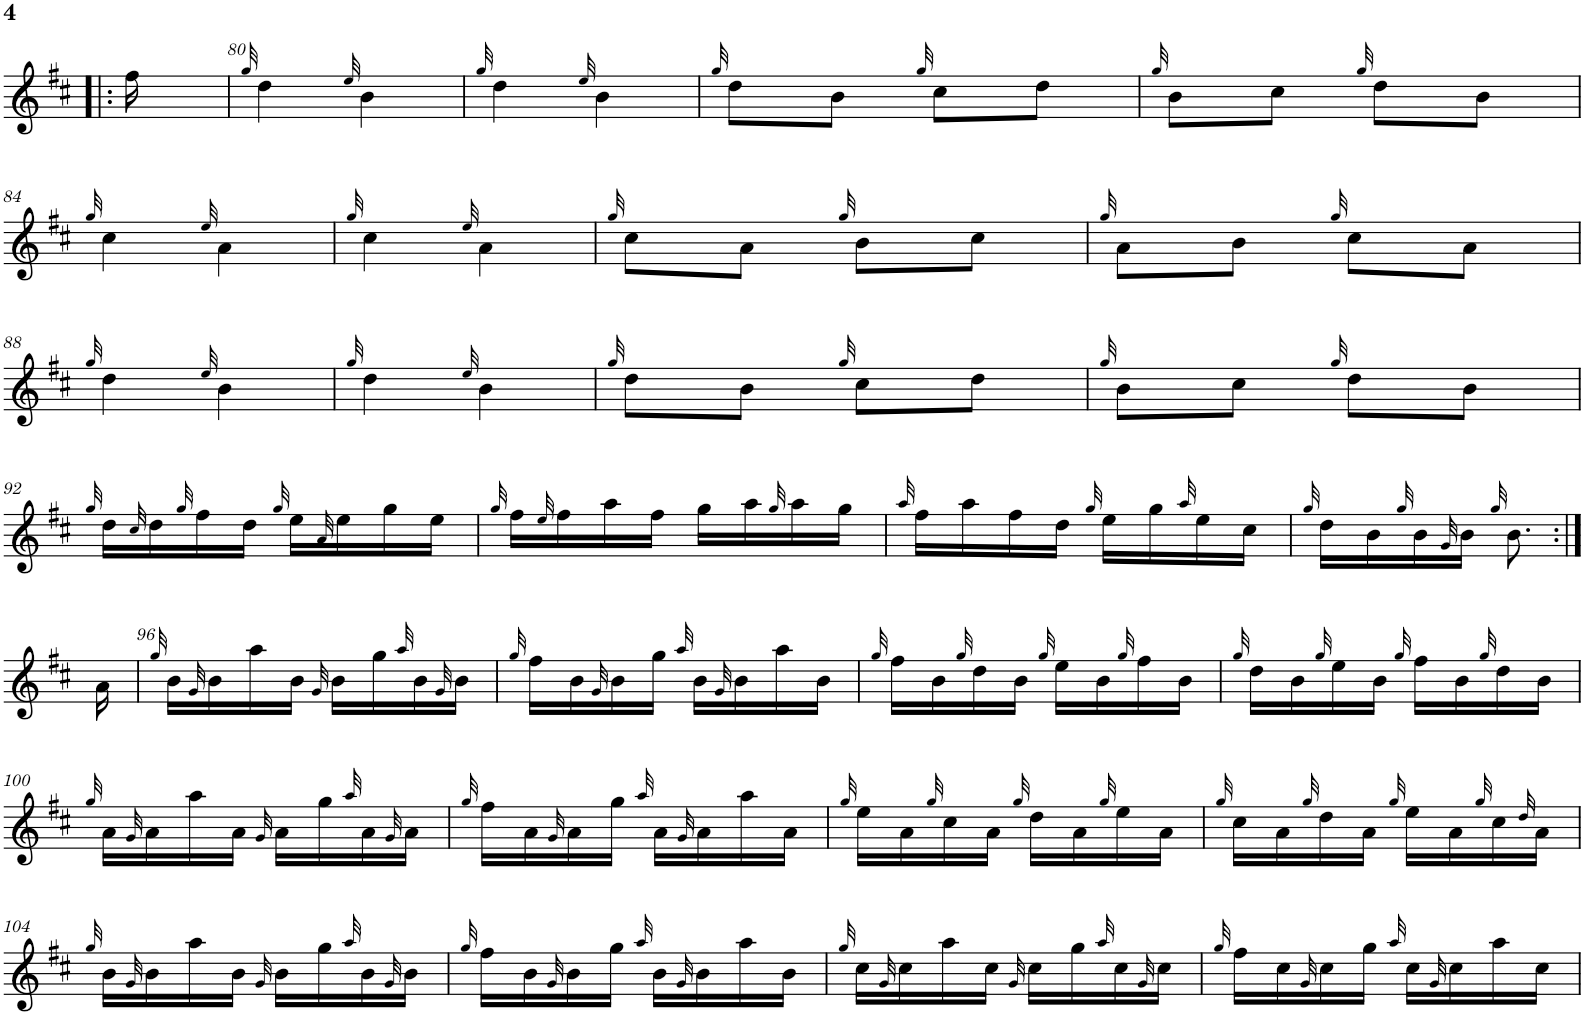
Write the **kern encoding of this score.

**kern
*part1
*staff1
*I"Bagpipe
*I'Bag
!!LO:PB:g=z
*clefG2
*k[f#c#]
*M2/4
=79X3!|:
16ff#\
=80
32qgg/
4dd\
32qee/
4b\
=81
32qgg/
4dd\
32qee/
4b\
=82
32qgg/
8dd\L
8b\J
32qgg/
8cc#\L
8dd\J
=83
32qgg/
8b\L
8cc#\J
32qgg/
8dd\L
8b\J
!!LO:LB:g=z
=84
32qgg/
4cc#\
32qee/
4a\
=85
32qgg/
4cc#\
32qee/
4a\
=86
32qgg/
8cc#\L
8a\J
32qgg/
8b\L
8cc#\J
=87
32qgg/
8a\L
8b\J
32qgg/
8cc#\L
8a\J
!!LO:LB:g=z
=88
32qgg/
4dd\
32qee/
4b\
=89
32qgg/
4dd\
32qee/
4b\
=90
32qgg/
8dd\L
8b\J
32qgg/
8cc#\L
8dd\J
=91
32qgg/
8b\L
8cc#\J
32qgg/
8dd\L
8b\J
!!LO:LB:g=z
=92
32qgg/
16dd\LL
32qcc#/
16dd\
32qgg/
16ff#\
16dd\JJ
32qgg/
16ee\LL
32qa/
16ee\
16gg\
16ee\JJ
=93
32qgg/
16ff#\LL
32qee/
16ff#\
16aa\
16ff#\JJ
16gg\LL
16aa\
32qgg/
16aa\
16gg\JJ
=94
32qaa/
16ff#\LL
16aa\
16ff#\
16dd\JJ
32qgg/
16ee\LL
16gg\
32qaa/
16ee\
16cc#\JJ
=95
32qgg/
16dd\LL
16b\
32qgg/
16b\
32qg/
16b\JJ
32qgg/
8.b\
!!LO:LB:g=z
=95X4:|!
16a\
=96
32qgg/
16b\LL
32qg/
16b\
16aa\
16b\JJ
32qg/
16b\LL
16gg\
32qaa/
16b\
32qg/
16b\JJ
=97
32qgg/
16ff#\LL
16b\
32qg/
16b\
16gg\JJ
32qaa/
16b\LL
32qg/
16b\
16aa\
16b\JJ
=98
32qgg/
16ff#\LL
16b\
32qgg/
16dd\
16b\JJ
32qgg/
16ee\LL
16b\
32qgg/
16ff#\
16b\JJ
=99
32qgg/
16dd\LL
16b\
32qgg/
16ee\
16b\JJ
32qgg/
16ff#\LL
16b\
32qgg/
16dd\
16b\JJ
!!LO:LB:g=z
=100
32qgg/
16a\LL
32qg/
16a\
16aa\
16a\JJ
32qg/
16a\LL
16gg\
32qaa/
16a\
32qg/
16a\JJ
=101
32qgg/
16ff#\LL
16a\
32qg/
16a\
16gg\JJ
32qaa/
16a\LL
32qg/
16a\
16aa\
16a\JJ
=102
32qgg/
16ee\LL
16a\
32qgg/
16cc#\
16a\JJ
32qgg/
16dd\LL
16a\
32qgg/
16ee\
16a\JJ
=103
32qgg/
16cc#\LL
16a\
32qgg/
16dd\
16a\JJ
32qgg/
16ee\LL
16a\
32qgg/
16cc#\
32qdd/
16a\JJ
!!LO:LB:g=z
=104
32qgg/
16b\LL
32qg/
16b\
16aa\
16b\JJ
32qg/
16b\LL
16gg\
32qaa/
16b\
32qg/
16b\JJ
=105
32qgg/
16ff#\LL
16b\
32qg/
16b\
16gg\JJ
32qaa/
16b\LL
32qg/
16b\
16aa\
16b\JJ
=106
32qgg/
16cc#\LL
32qg/
16cc#\
16aa\
16cc#\JJ
32qg/
16cc#\LL
16gg\
32qaa/
16cc#\
32qg/
16cc#\JJ
=107
32qgg/
16ff#\LL
16cc#\
32qg/
16cc#\
16gg\JJ
32qaa/
16cc#\LL
32qg/
16cc#\
16aa\
16cc#\JJ
=
*-
